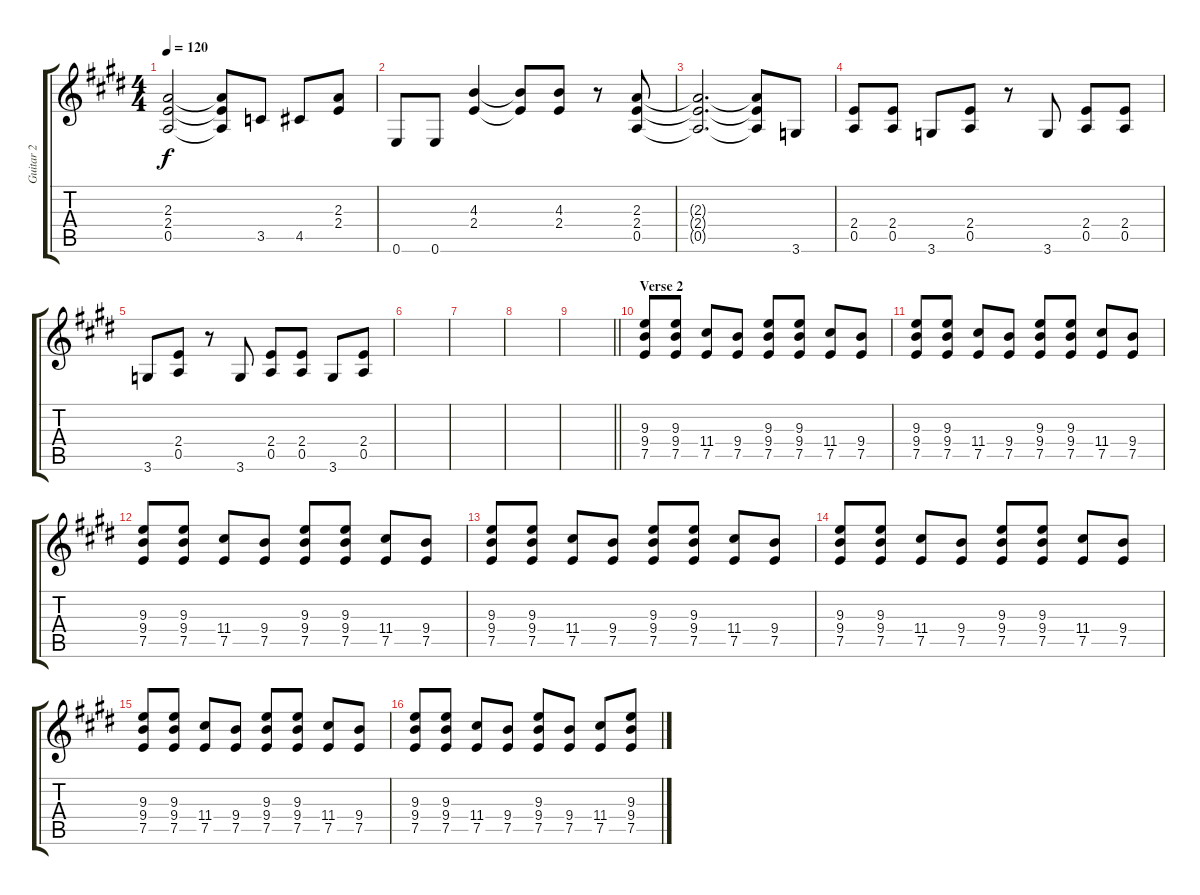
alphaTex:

\track ("Guitar 2" "Guitar 2") {instrument overdrivenguitar}
\staff {score tabs}
\tuning (E4 B3 G3 D3 A2 E2) {hide}
\ts (4 4)
\tempo 120
\clef g2
\ks e
(2.3{t} 2.4{t} 0.5{t}).2{dy f} (2.3{t} 2.4{t} 0.5{t}).8 3.5.8 4.5.8 (2.3 2.4).8 |
0.6.8 0.6.8 (4.3 2.4).4 (4.3{t} 2.4{t}).8 (4.3 2.4).8 r.8 (2.3 2.4 0.5).8 |
(2.3{t} 2.4{t} 0.5{t}).2{d} (2.3{t} 2.4{t} 0.5{t}).8 3.6.8 |
(2.4 0.5).8 (2.4 0.5).8 3.6.8 (2.4 0.5).8 r.8 3.6.8 (2.4 0.5).8 (2.4 0.5).8 |
3.6.8 (2.4 0.5).8 r.8 3.6.8 (2.4 0.5).8 (2.4 0.5).8 3.6.8 (2.4 0.5).8 |
|
|
|
\barLineRight lightlight
|
\section ("" "Verse 2")
(9.3 9.4 7.5).8 (9.3 9.4 7.5).8 (11.4 7.5).8 (9.4 7.5).8 (9.3 9.4 7.5).8 (9.3 9.4 7.5).8 (11.4 7.5).8 (9.4 7.5).8 |
(9.3 9.4 7.5).8 (9.3 9.4 7.5).8 (11.4 7.5).8 (9.4 7.5).8 (9.3 9.4 7.5).8 (9.3 9.4 7.5).8 (11.4 7.5).8 (9.4 7.5).8 |
(9.3 9.4 7.5).8 (9.3 9.4 7.5).8 (11.4 7.5).8 (9.4 7.5).8 (9.3 9.4 7.5).8 (9.3 9.4 7.5).8 (11.4 7.5).8 (9.4 7.5).8 |
(9.3 9.4 7.5).8 (9.3 9.4 7.5).8 (11.4 7.5).8 (9.4 7.5).8 (9.3 9.4 7.5).8 (9.3 9.4 7.5).8 (11.4 7.5).8 (9.4 7.5).8 |
(9.3 9.4 7.5).8 (9.3 9.4 7.5).8 (11.4 7.5).8 (9.4 7.5).8 (9.3 9.4 7.5).8 (9.3 9.4 7.5).8 (11.4 7.5).8 (9.4 7.5).8 |
(9.3 9.4 7.5).8 (9.3 9.4 7.5).8 (11.4 7.5).8 (9.4 7.5).8 (9.3 9.4 7.5).8 (9.3 9.4 7.5).8 (11.4 7.5).8 (9.4 7.5).8 |
(9.3 9.4 7.5).8 (9.3 9.4 7.5).8 (11.4 7.5).8 (9.4 7.5).8 (9.3 9.4 7.5).8 (9.4 7.5).8 (11.4 7.5).8 (9.3 9.4 7.5).8
